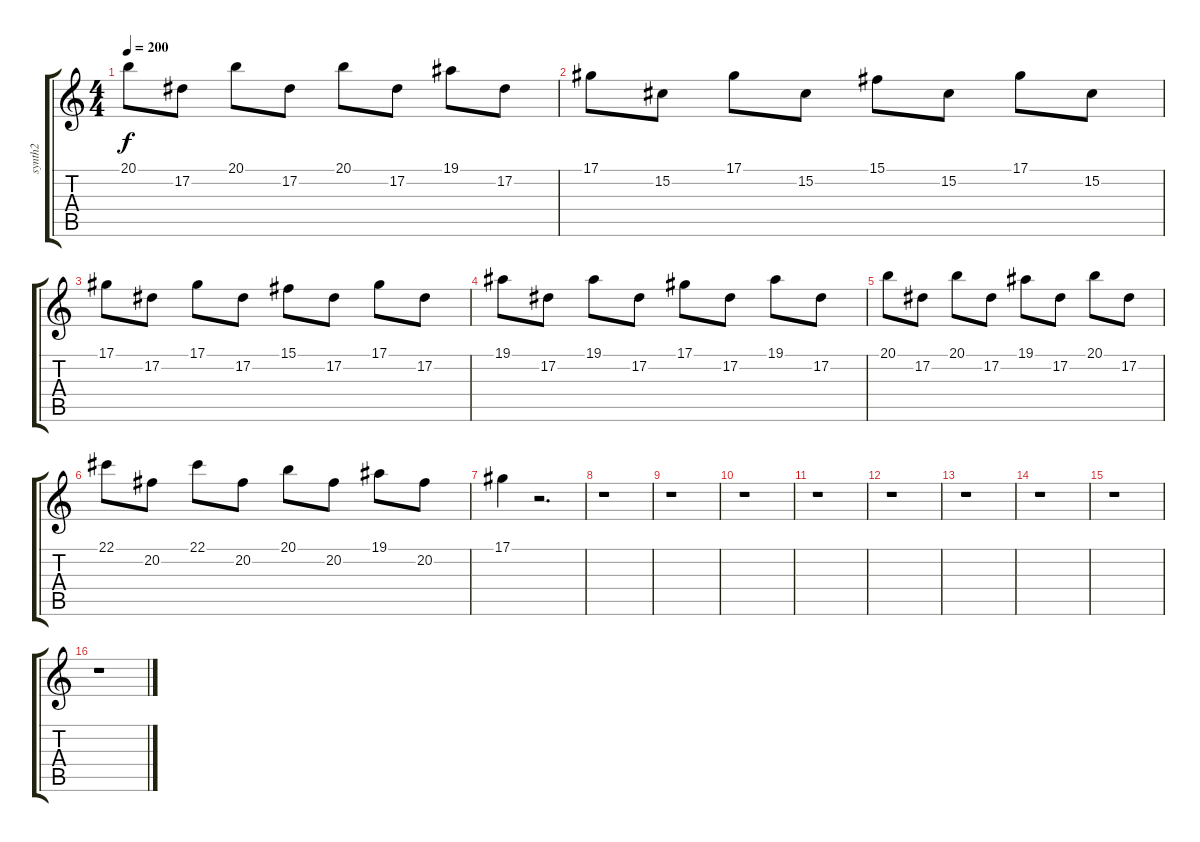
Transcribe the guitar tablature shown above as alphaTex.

\track ("synth2" "synth2") {instrument stringensemble1}
\staff {score tabs}
\tuning (Eb4 Bb3 Gb3 Db3 Ab2 Eb2) {hide}
\ts (4 4)
\tempo 200
\clef g2
\ks c
20.1.8{dy f} 17.2.8 20.1.8 17.2.8 20.1.8 17.2.8 19.1.8 17.2.8 |
17.1.8 15.2.8 17.1.8 15.2.8 15.1.8 15.2.8 17.1.8 15.2.8 |
17.1.8 17.2.8 17.1.8 17.2.8 15.1.8 17.2.8 17.1.8 17.2.8 |
19.1.8 17.2.8 19.1.8 17.2.8 17.1.8 17.2.8 19.1.8 17.2.8 |
20.1.8 17.2.8 20.1.8 17.2.8 19.1.8 17.2.8 20.1.8 17.2.8 |
22.1.8 20.2.8 22.1.8 20.2.8 20.1.8 20.2.8 19.1.8 20.2.8 |
17.1.4 r.2{d} |
r.1 |
r.1 |
r.1 |
r.1 |
r.1 |
r.1 |
r.1 |
r.1 |
r.1
